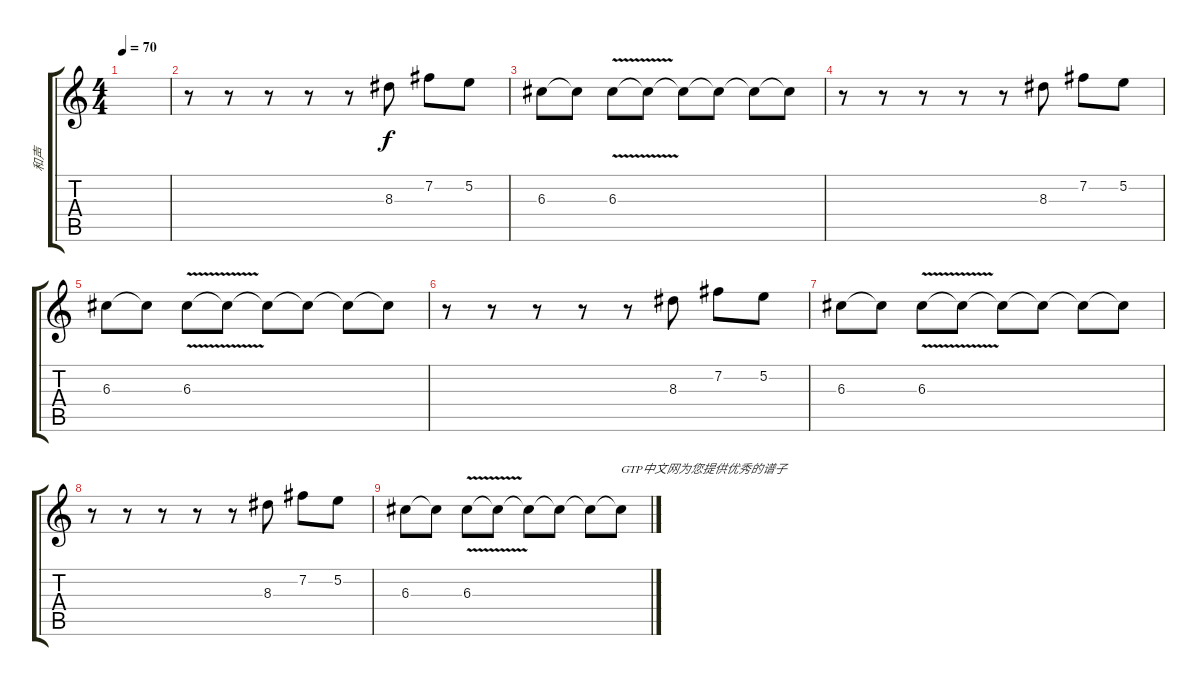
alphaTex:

\track ("和声" "和声") {instrument acousticguitarsteel}
\staff {score tabs}
\tuning (E4 B3 G3 D3 A2 E2) {hide}
\ts (4 4)
\tempo 70
\clef g2
\ks c
|
r.8 r.8 r.8 r.8 r.8 8.3.8 7.2.8 5.2.8 |
6.3.8 6.3{t}.8 6.3{v}.8 6.3{t}.8 6.3{t}.8 6.3{t}.8 6.3{t}.8 6.3{t}.8 |
r.8 r.8 r.8 r.8 r.8 8.3.8 7.2.8 5.2.8 |
6.3.8 6.3{t}.8 6.3{v}.8 6.3{t}.8 6.3{t}.8 6.3{t}.8 6.3{t}.8 6.3{t}.8 |
r.8 r.8 r.8 r.8 r.8 8.3.8 7.2.8 5.2.8 |
6.3.8 6.3{t}.8 6.3{v}.8 6.3{t}.8 6.3{t}.8 6.3{t}.8 6.3{t}.8 6.3{t}.8 |
r.8 r.8 r.8 r.8 r.8 8.3.8 7.2.8 5.2.8 |
6.3.8 6.3{t}.8 6.3{v}.8 6.3{t}.8{volume 12} 6.3{t}.8{volume 10} 6.3{t}.8{volume 8} 6.3{t}.8{volume 6} 6.3{t}.8{txt "GTP中文网为您提供优秀的谱子" volume 4}
